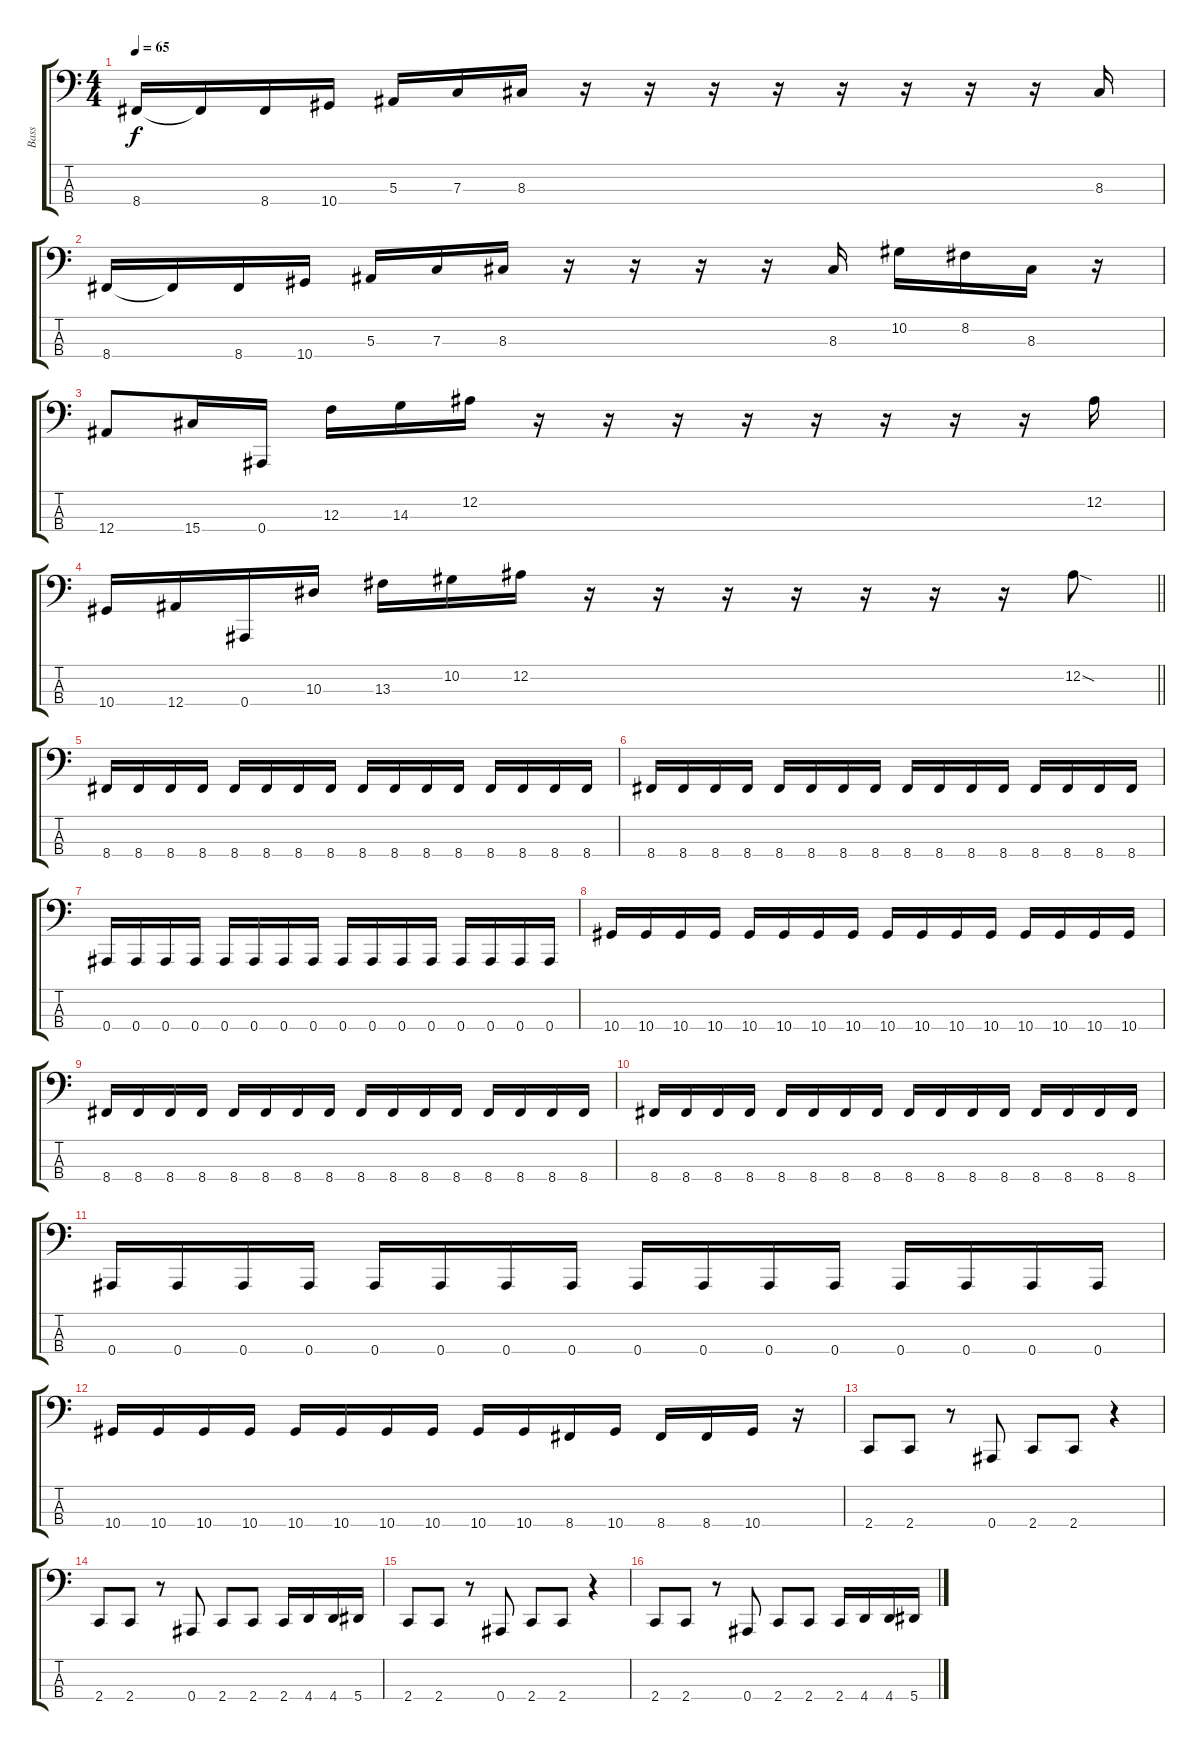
\track ("Bass" "Bass") {instrument electricbassfinger}
\staff {score tabs}
\tuning (Eb2 Bb1 F1 Bb0) {hide}
\ts (4 4)
\tempo 65
\clef f4
\ks c
8.4.16{dy f} 8.4{t}.16 8.4.16 10.4.16 5.3.16 7.3.16 8.3.16 r.16 r.16 r.16 r.16 r.16 r.16 r.16 r.16 8.3.16 |
8.4.16 8.4{t}.16 8.4.16 10.4.16 5.3.16 7.3.16 8.3.16 r.16 r.16 r.16 r.16 8.3.16 10.2.16 8.2.16 8.3.16 r.16 |
12.4.8 15.4.16 0.4.16 12.3.16 14.3.16 12.2.16 r.16 r.16 r.16 r.16 r.16 r.16 r.16 r.16 12.2.16 |
\barLineRight lightlight
10.4.16 12.4.16 0.4.16 10.3.16 13.3.16 10.2.16 12.2.16 r.16 r.16 r.16 r.16 r.16 r.16 r.16 12.2{sod}.8 |
8.4.16 8.4.16 8.4.16 8.4.16 8.4.16 8.4.16 8.4.16 8.4.16 8.4.16 8.4.16 8.4.16 8.4.16 8.4.16 8.4.16 8.4.16 8.4.16 |
8.4.16 8.4.16 8.4.16 8.4.16 8.4.16 8.4.16 8.4.16 8.4.16 8.4.16 8.4.16 8.4.16 8.4.16 8.4.16 8.4.16 8.4.16 8.4.16 |
0.4.16 0.4.16 0.4.16 0.4.16 0.4.16 0.4.16 0.4.16 0.4.16 0.4.16 0.4.16 0.4.16 0.4.16 0.4.16 0.4.16 0.4.16 0.4.16 |
10.4.16 10.4.16 10.4.16 10.4.16 10.4.16 10.4.16 10.4.16 10.4.16 10.4.16 10.4.16 10.4.16 10.4.16 10.4.16 10.4.16 10.4.16 10.4.16 |
8.4.16 8.4.16 8.4.16 8.4.16 8.4.16 8.4.16 8.4.16 8.4.16 8.4.16 8.4.16 8.4.16 8.4.16 8.4.16 8.4.16 8.4.16 8.4.16 |
8.4.16 8.4.16 8.4.16 8.4.16 8.4.16 8.4.16 8.4.16 8.4.16 8.4.16 8.4.16 8.4.16 8.4.16 8.4.16 8.4.16 8.4.16 8.4.16 |
0.4.16 0.4.16 0.4.16 0.4.16 0.4.16 0.4.16 0.4.16 0.4.16 0.4.16 0.4.16 0.4.16 0.4.16 0.4.16 0.4.16 0.4.16 0.4.16 |
10.4.16 10.4.16 10.4.16 10.4.16 10.4.16 10.4.16 10.4.16 10.4.16 10.4.16 10.4.16 8.4.16 10.4.16 8.4.16 8.4.16 10.4.16 r.16 |
2.4.8 2.4.8 r.8 0.4.8 2.4.8 2.4.8 r.4 |
2.4.8 2.4.8 r.8 0.4.8 2.4.8 2.4.8 2.4.16 4.4.16 4.4.16 5.4.16 |
2.4.8 2.4.8 r.8 0.4.8 2.4.8 2.4.8 r.4 |
2.4.8 2.4.8 r.8 0.4.8 2.4.8 2.4.8 2.4.16 4.4.16 4.4.16 5.4.16
